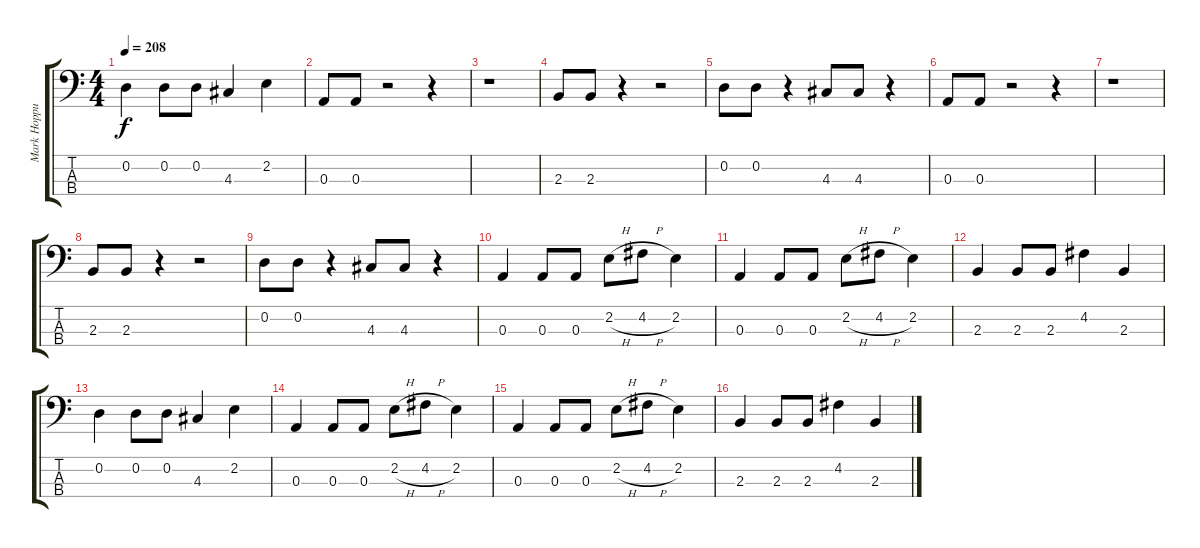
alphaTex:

\track ("Mark Hoppus - Bass" "Mark Hoppu") {instrument electricbasspick}
\staff {score tabs}
\tuning (G2 D2 A1 E1) {hide}
\ts (4 4)
\tempo 208
\clef f4
\ks c
0.2.4{dy f} 0.2.8 0.2.8 4.3.4 2.2.4 |
0.3.8 0.3.8 r.2 r.4 |
r.1 |
2.3.8 2.3.8 r.4 r.2 |
0.2.8 0.2.8 r.4 4.3.8 4.3.8 r.4 |
0.3.8 0.3.8 r.2 r.4 |
r.1 |
2.3.8 2.3.8 r.4 r.2 |
0.2.8 0.2.8 r.4 4.3.8 4.3.8 r.4 |
0.3.4 0.3.8 0.3.8 2.2{h}.8 4.2{h}.8 2.2.4 |
0.3.4 0.3.8 0.3.8 2.2{h}.8 4.2{h}.8 2.2.4 |
2.3.4 2.3.8 2.3.8 4.2.4 2.3.4 |
0.2.4 0.2.8 0.2.8 4.3.4 2.2.4 |
0.3.4 0.3.8 0.3.8 2.2{h}.8 4.2{h}.8 2.2.4 |
0.3.4 0.3.8 0.3.8 2.2{h}.8 4.2{h}.8 2.2.4 |
2.3.4 2.3.8 2.3.8 4.2.4 2.3.4
